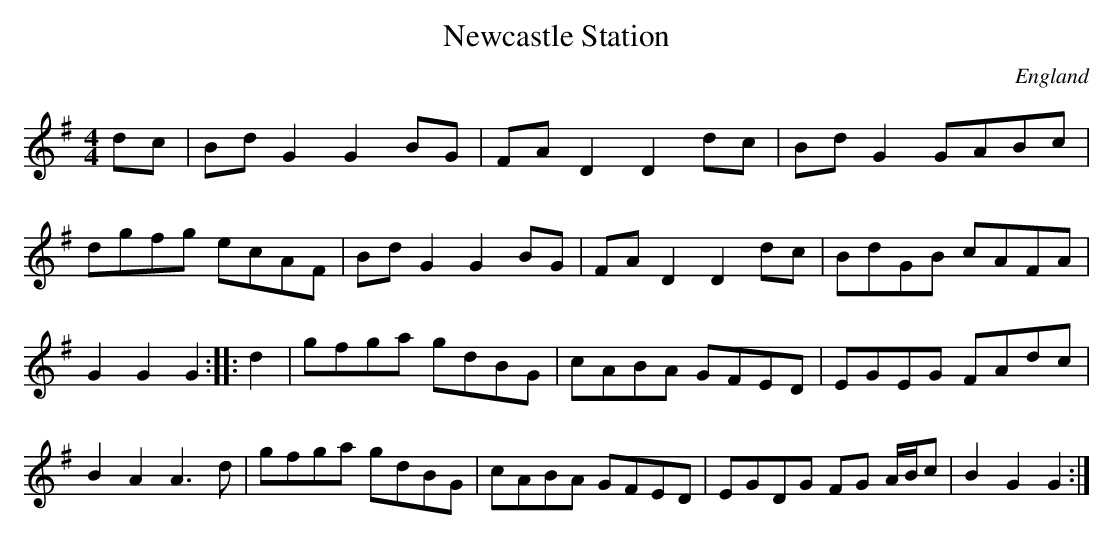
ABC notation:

X:1
T:Newcastle Station
M:4/4
O:England
K:G major
dc | \
BdG2 G2BG | FAD2 D2dc | BdG2 GABc | dgfg ecAF | \
BdG2 G2BG | FAD2 D2dc | BdGB cAFA | G2 G2 G2 :: \
d2 | \
gfga gdBG | cABA GFED | EGEG FAdc | B2A2 A3d | \
gfga gdBG | cABA GFED | EGDG FG A/B/c | B2G2 G2 :|
